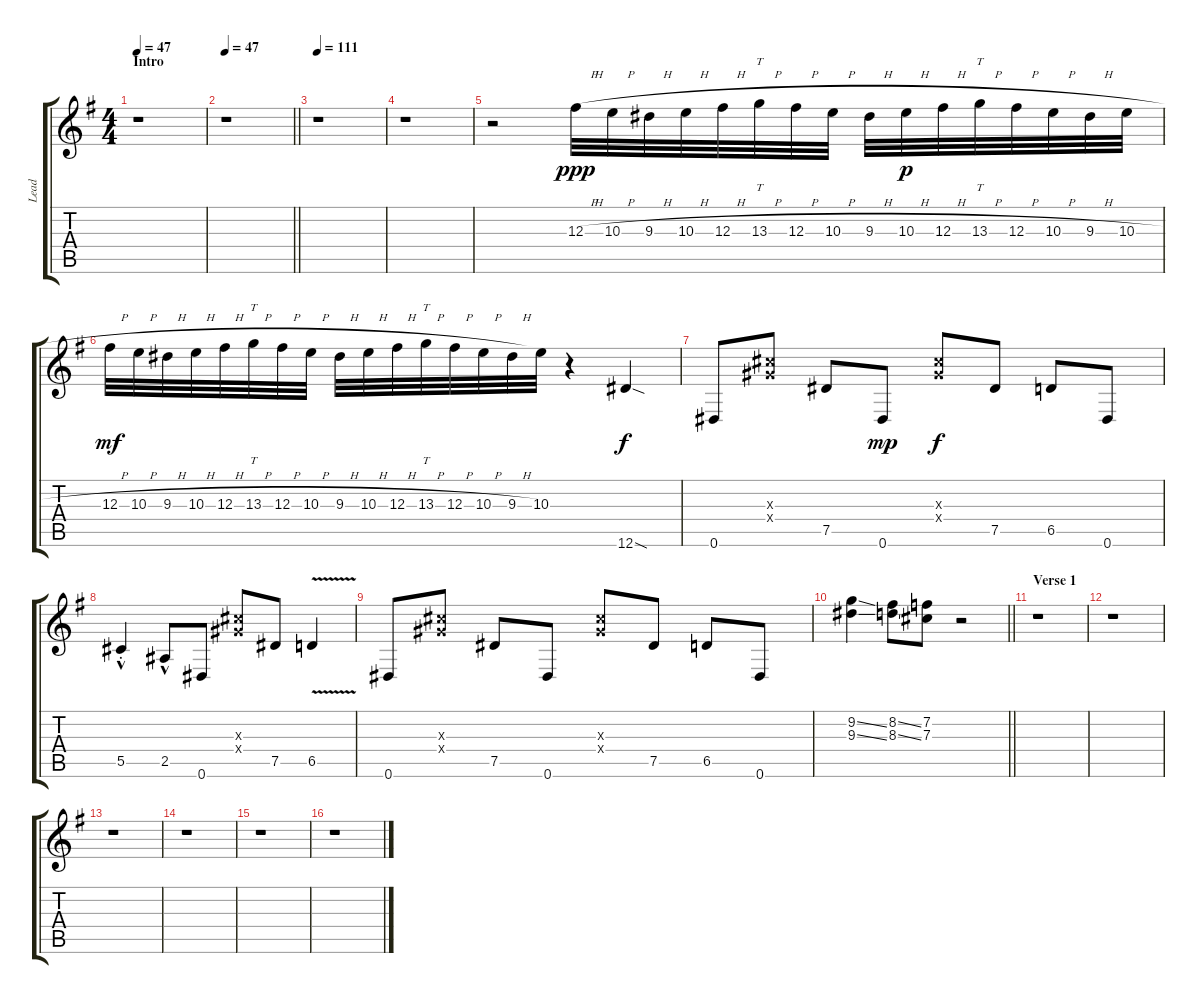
\track ("Lead" "Lead") {instrument distortionguitar}
\staff {score tabs}
\tuning (Eb4 Bb3 Gb3 Db3 Ab2 Eb2) {hide}
\ts (4 4)
\section ("" "Intro")
\tempo 47
\clef g2
\ks g
r.1{dy ppp instrument distortionguitar} |
\tempo 47
\barLineRight lightlight
r.1 |
\section ("" "")
\tempo 111
r.1 |
r.1 |
r.2{volume 0} 12.3{h}.32{volume 10} 10.3{h}.32 9.3{h}.32 10.3{h}.32 12.3{h}.32 13.3{h}.32{tt} 12.3{h}.32 10.3{h}.32 9.3{h}.32 10.3{h}.32{dy p} 12.3{h}.32 13.3{h}.32{tt} 12.3{h}.32 10.3{h}.32 9.3{h}.32 10.3{h}.32 |
12.3{h}.32{dy mf} 10.3{h}.32 9.3{h}.32 10.3{h}.32 12.3{h}.32 13.3{h}.32{tt} 12.3{h}.32 10.3{h}.32 9.3{h}.32 10.3{h}.32 12.3{h}.32 13.3{h}.32{tt} 12.3{h}.32 10.3{h}.32 9.3{h}.32 10.3.32 r.4 12.6{sod}.4{dy f volume 5} |
0.6.8 (7.3{x} 7.4{x}).8 7.5.8 0.6.8{dy mp} (7.3{x} 7.4{x}).8{dy f} 7.5.8 6.5.8 0.6.8 |
5.5{hac st}.4 2.5{hac}.8 0.6.8 (7.3{x} 7.4{x}).8 7.5.8 6.5{v}.4 |
0.6.8 (7.3{x} 7.4{x}).8 7.5.8 0.6.8 (7.3{x} 7.4{x}).8 7.5.8 6.5.8 0.6.8 |
\barLineRight lightlight
(9.2{ss} 9.3{ss}).4{volume 11 balance 8 instrument distortionguitar} (8.2{ss} 8.3{ss}).8 (7.2 7.3).8 r.2 |
\section ("" "Verse 1")
r.1{volume 6 instrument distortionguitar} |
r.1 |
r.1 |
r.1 |
r.1 |
r.1
